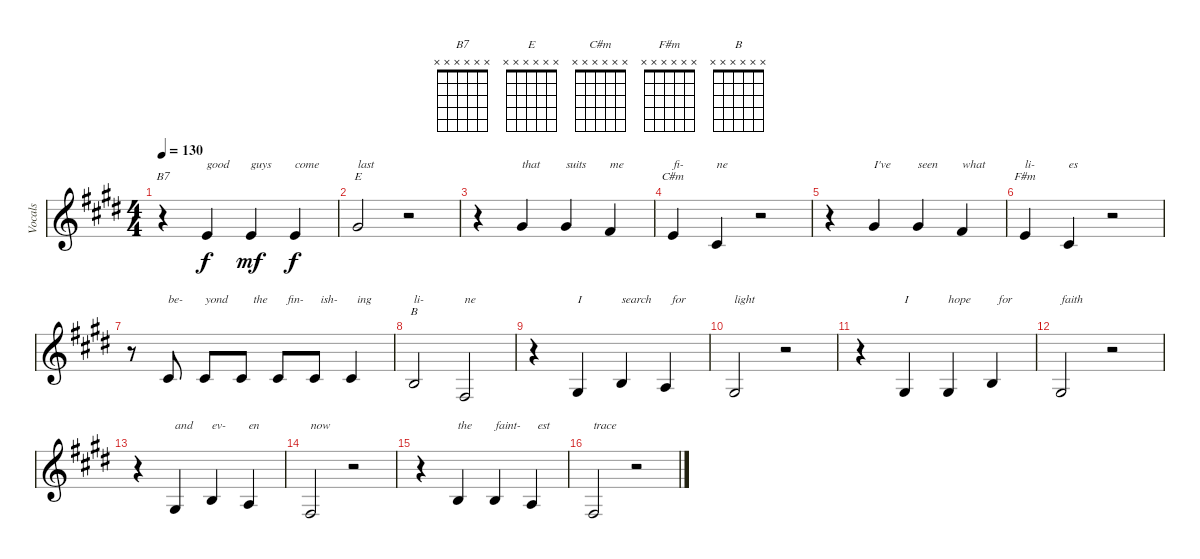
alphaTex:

\track ("Vocals" "Vocals") {instrument clarinet}
\staff {score}
\tuning (E4 B3 G3 D3 A2 E2) {hide}
\chord ("B7" x x x x x x)
\chord ("E" x x x x x x)
\chord ("C#m" x x x x x x)
\chord ("F#m" x x x x x x)
\chord ("B" x x x x x x)
\ts (4 4)
\tempo 130
\clef g2
\ks e
r.4{ch "B7" dy f} 0.1.4{txt "good"} 0.1.4{txt "guys" dy mf} 0.1.4{txt "come" dy f} |
4.1.2{ch "E" txt "last"} r.2 |
r.4 4.1.4{txt "that"} 4.1.4{txt "suits"} 2.1.4{txt "me"} |
0.1.4{ch "C#m" txt "fi-"} 2.2.4{txt "ne"} r.2 |
r.4 4.1.4{txt "I've"} 4.1.4{txt "seen"} 2.1.4{txt "what"} |
0.1.4{ch "F#m" txt "li-"} 2.2.4{txt "es"} r.2 |
r.8 2.2.8{txt "be-"} 2.2.8{txt "yond"} 2.2.8{txt "    the"} 2.2.8{txt "   fin-"} 2.2.8{txt "  ish-"} 2.2.4{txt "  ing"} |
0.2.2{ch "B" txt "li-"} 4.4.2{txt "ne"} |
r.4 1.3.4{txt "I"} 0.2.4{txt "search"} 2.3.4{txt "  for"} |
1.3.2{txt "light"} r.2 |
r.4 1.3.4{txt "I"} 1.3.4{txt "hope"} 0.2.4{txt "  for"} |
1.3.2{txt "faith"} r.2 |
r.4 1.3.4{txt "and "} 0.2.4{txt "ev-"} 2.3.4{txt "en"} |
4.4.2{txt "now"} r.2 |
r.4 0.2.4{txt "the"} 0.2.4{txt "faint-"} 2.3.4{txt "  est"} |
4.4.2{txt "trace"} r.2
